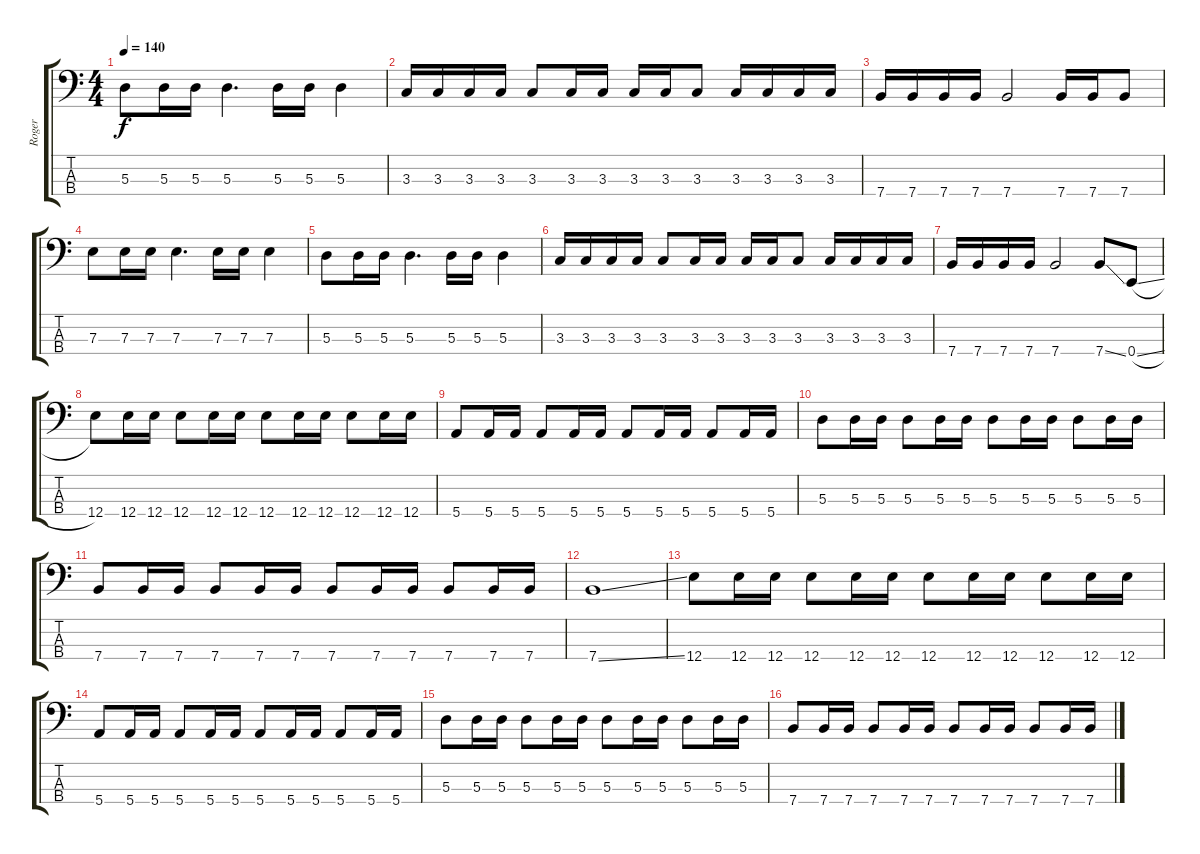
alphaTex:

\track ("Roger" "Roger") {instrument electricbassfinger}
\staff {score tabs}
\tuning (G2 D2 A1 E1) {hide}
\ts (4 4)
\tempo 140
\clef f4
\ks c
5.3.8{dy f} 5.3.16 5.3.16 5.3.4{d} 5.3.16 5.3.16 5.3.4 |
3.3.16 3.3.16 3.3.16 3.3.16 3.3.8 3.3.16 3.3.16 3.3.16 3.3.16 3.3.8 3.3.16 3.3.16 3.3.16 3.3.16 |
7.4.16 7.4.16 7.4.16 7.4.16 7.4.2 7.4.16 7.4.16 7.4.8 |
7.3.8 7.3.16 7.3.16 7.3.4{d} 7.3.16 7.3.16 7.3.4 |
5.3.8 5.3.16 5.3.16 5.3.4{d} 5.3.16 5.3.16 5.3.4 |
3.3.16 3.3.16 3.3.16 3.3.16 3.3.8 3.3.16 3.3.16 3.3.16 3.3.16 3.3.8 3.3.16 3.3.16 3.3.16 3.3.16 |
7.4.16 7.4.16 7.4.16 7.4.16 7.4.2 7.4{ss}.8 0.4{sl}.8 |
12.4.8 12.4.16 12.4.16 12.4.8 12.4.16 12.4.16 12.4.8 12.4.16 12.4.16 12.4.8 12.4.16 12.4.16 |
5.4.8 5.4.16 5.4.16 5.4.8 5.4.16 5.4.16 5.4.8 5.4.16 5.4.16 5.4.8 5.4.16 5.4.16 |
5.3.8 5.3.16 5.3.16 5.3.8 5.3.16 5.3.16 5.3.8 5.3.16 5.3.16 5.3.8 5.3.16 5.3.16 |
7.4.8 7.4.16 7.4.16 7.4.8 7.4.16 7.4.16 7.4.8 7.4.16 7.4.16 7.4.8 7.4.16 7.4.16 |
7.4{ss}.1 |
12.4.8 12.4.16 12.4.16 12.4.8 12.4.16 12.4.16 12.4.8 12.4.16 12.4.16 12.4.8 12.4.16 12.4.16 |
5.4.8 5.4.16 5.4.16 5.4.8 5.4.16 5.4.16 5.4.8 5.4.16 5.4.16 5.4.8 5.4.16 5.4.16 |
5.3.8 5.3.16 5.3.16 5.3.8 5.3.16 5.3.16 5.3.8 5.3.16 5.3.16 5.3.8 5.3.16 5.3.16 |
7.4.8 7.4.16 7.4.16 7.4.8 7.4.16 7.4.16 7.4.8 7.4.16 7.4.16 7.4.8 7.4.16 7.4.16
